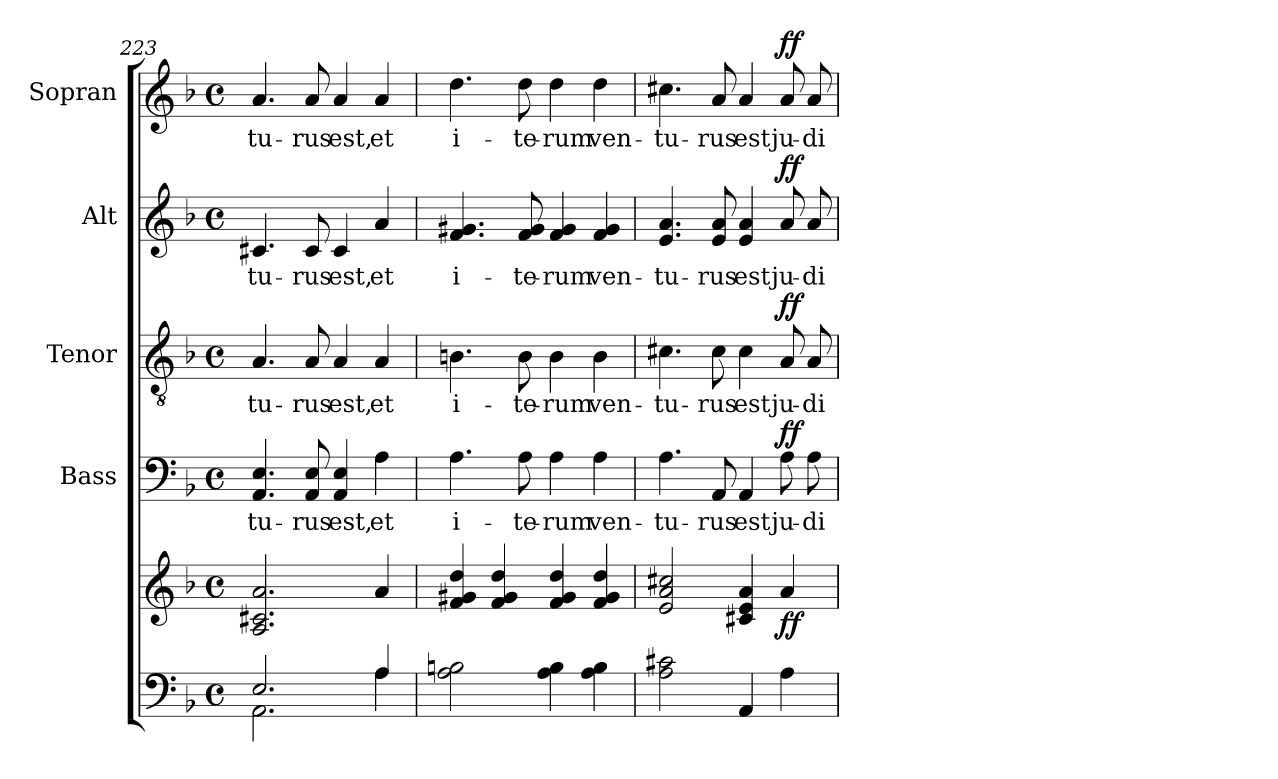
**kern	**kern	**dynam	**kern	**text	**dynam	**kern	**text	**dynam	**kern	**text	**dynam	**kern	**text	**dynam
*part5	*part5	*part5	*part4	*part4	*part4	*part3	*part3	*part3	*part2	*part2	*part2	*part1	*part1	*part1
*staff6	*staff5	*staff5/6	*staff4	*staff4	*staff4	*staff3	*staff3	*staff3	*staff2	*staff2	*staff2	*staff1	*staff1	*staff1
*	*	*	*I"Bass	*	*	*I"Tenor	*	*	*I"Alt	*	*	*I"Sopran	*	*
*	*	*	*I'B.	*	*	*I'T.	*	*	*I'A.	*	*	*I'S.	*	*
*clefF4	*clefG2	*	*clefF4	*	*	*clefGv2	*	*	*clefG2	*	*	*clefG2	*	*
*k[b-]	*k[b-]	*	*k[b-]	*	*	*k[b-]	*	*	*k[b-]	*	*	*k[b-]	*	*
*F:	*F:	*	*F:	*	*	*F:	*	*	*F:	*	*	*F:	*	*
*M4/4	*M4/4	*	*M4/4	*	*	*M4/4	*	*	*M4/4	*	*	*M4/4	*	*
*met(c)	*met(c)	*	*met(c)	*	*	*met(c)	*	*	*met(c)	*	*	*met(c)	*	*
=223	=223	=223	=223	=223	=223	=223	=223	=223	=223	=223	=223	=223	=223	=223
*^	*	*	*	*	*	*	*	*	*	*	*	*	*	*
!	!	!	!	!	!LO:LY:b	!	!	!LO:LY:b	!	!	!LO:LY:b	!	!	!LO:LY:b	!
2.E/	2.AA\	2.A/ 2.c#X/ 2.a/	.	4.AA/ 4.E/	-tu-	.	4.A/	-tu-	.	4.c#X/	-tu-	.	4.a/	-tu-	.
!	!	!	!	!	!LO:LY:b	!	!	!LO:LY:b	!	!	!LO:LY:b	!	!	!LO:LY:b	!
.	.	.	.	8AA/ 8E/	-rus	.	8A/	-rus	.	8c#/	-rus	.	8a/	-rus	.
!	!	!	!	!	!LO:LY:b	!	!	!LO:LY:b	!	!	!LO:LY:b	!	!	!LO:LY:b	!
.	.	.	.	4AA/ 4E/	est,	.	4A/	est,	.	4c#/	est,	.	4a/	est,	.
!	!	!	!	!	!LO:LY:b	!	!	!LO:LY:b	!	!	!LO:LY:b	!	!	!LO:LY:b	!
4A/	4A\	4a/	.	4A\	et	.	4A/	et	.	4a/	et	.	4a/	et	.
=224	=224	=224	=224	=224	=224	=224	=224	=224	=224	=224	=224	=224	=224	=224	=224
!	!	!	!	!	!LO:LY:b	!	!	!LO:LY:b	!	!	!LO:LY:b	!	!	!LO:LY:b	!
*v	*v	*	*	*	*	*	*	*	*	*	*	*	*	*	*
2A\ 2Bn\	4f/ 4g#X/ 4dd/	.	4.A\	i-	.	4.Bn\	i-	.	4.f/ 4.g#X/	i-	.	4.dd\	i-	.
.	4f/ 4g#/ 4dd/	.	.	.	.	.	.	.	.	.	.	.	.	.
!	!	!	!	!LO:LY:b	!	!	!LO:LY:b	!	!	!LO:LY:b	!	!	!LO:LY:b	!
.	.	.	8A\	-te-	.	8B\	-te-	.	8f/ 8g#/	-te-	.	8dd\	-te-	.
!	!	!	!	!LO:LY:b	!	!	!LO:LY:b	!	!	!LO:LY:b	!	!	!LO:LY:b	!
4A\ 4B\	4f/ 4g#/ 4dd/	.	4A\	-rum	.	4B\	-rum	.	4f/ 4g#/	-rum	.	4dd\	-rum	.
!	!	!	!	!LO:LY:b	!	!	!LO:LY:b	!	!	!LO:LY:b	!	!	!LO:LY:b	!
4A\ 4B\	4f/ 4g#/ 4dd/	.	4A\	ven-	.	4B\	ven-	.	4f/ 4g#/	ven-	.	4dd\	ven-	.
=225	=225	=225	=225	=225	=225	=225	=225	=225	=225	=225	=225	=225	=225	=225
!	!	!	!	!LO:LY:b	!	!	!LO:LY:b	!	!	!LO:LY:b	!	!	!LO:LY:b	!
2A\ 2c#X\	2e/ 2a/ 2cc#X/	.	4.A\	-tu-	.	4.c#X\	-tu-	.	4.e/ 4.a/	-tu-	.	4.cc#X\	-tu-	.
!	!	!	!	!LO:LY:b	!	!	!LO:LY:b	!	!	!LO:LY:b	!	!	!LO:LY:b	!
.	.	.	8AA/	-rus	.	8c#\	-rus	.	8e/ 8a/	-rus	.	8a/	-rus	.
!	!	!	!	!LO:LY:b	!	!	!LO:LY:b	!	!	!LO:LY:b	!	!	!LO:LY:b	!
4AA/	4c#X/ 4e/ 4a/	.	4AA/	est	.	4c#\	est	.	4e/ 4a/	est	.	4a/	est	.
!	!	!LO:DY:b	!	!LO:LY:b	!LO:DY:a	!	!LO:LY:b	!LO:DY:a	!	!LO:LY:b	!LO:DY:a	!	!LO:LY:b	!LO:DY:a
4A\	4a/	ff	8A\	ju-	ff	8A/	ju-	ff	8a/	ju-	ff	8a/	ju-	ff
!	!	!	!	!LO:LY:b	!	!	!LO:LY:b	!	!	!LO:LY:b	!	!	!LO:LY:b	!
.	.	.	8A\	-di-	.	8A/	-di-	.	8a/	-di-	.	8a/	-di-	.
=	=	=	=	=	=	=	=	=	=	=	=	=	=	=
*-	*-	*-	*-	*-	*-	*-	*-	*-	*-	*-	*-	*-	*-	*-
